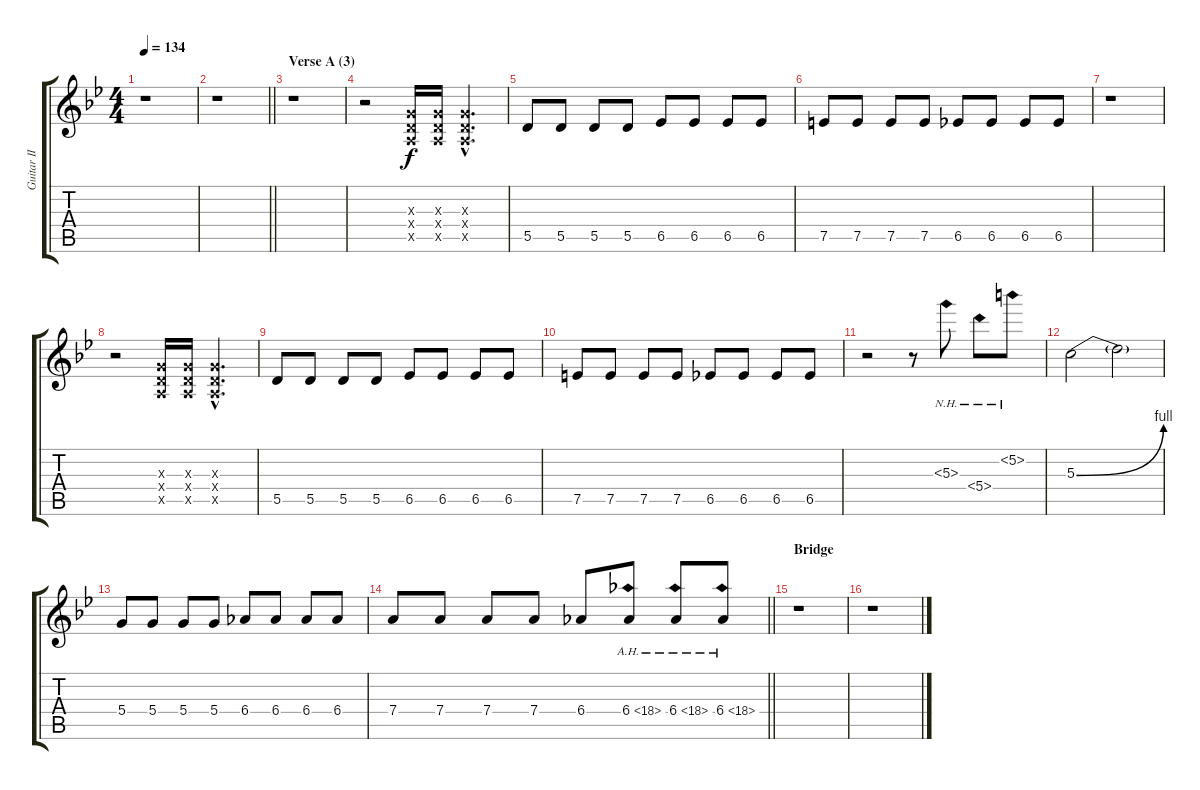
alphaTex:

\track ("Guitar II" "Guitar II") {instrument distortionguitar}
\staff {score tabs}
\tuning (E4 B3 G3 D3 A2 E2) {hide}
\ts (4 4)
\tempo 134
\clef g2
\ks gminor
r.1{dy f} |
\barLineRight lightlight
r.1 |
\section ("" "Verse A (3)")
r.1 |
r.2 (0.3{x} 0.4{x} 0.5{x}).16 (0.3{x} 0.4{x} 0.5{x}).16 (0.3{hac x} 0.4{hac x} 0.5{hac x}).4{d} |
5.5.8 5.5.8 5.5.8 5.5.8 6.5.8 6.5.8 6.5.8 6.5.8 |
7.5.8 7.5.8 7.5.8 7.5.8 6.5.8 6.5.8 6.5.8 6.5.8 |
r.1 |
r.2 (0.3{x} 0.4{x} 0.5{x}).16 (0.3{x} 0.4{x} 0.5{x}).16 (0.3{hac x} 0.4{hac x} 0.5{hac x}).4{d} |
5.5.8 5.5.8 5.5.8 5.5.8 6.5.8 6.5.8 6.5.8 6.5.8 |
7.5.8 7.5.8 7.5.8 7.5.8 6.5.8 6.5.8 6.5.8 6.5.8 |
r.2 r.8 5.3{nh}.8 5.4{nh}.8 5.2{nh}.8 |
5.3{be (bend 0 0 60 4)}.2 5.3{t}.2 |
5.4.8 5.4.8 5.4.8 5.4.8 6.4.8 6.4.8 6.4.8 6.4.8 |
\barLineRight lightlight
7.4.8 7.4.8 7.4.8 7.4.8 6.4.8 6.4{ah 12}.8 6.4{ah 12}.8 6.4{ah 12}.8 |
\section ("" "Bridge")
r.1 |
r.1
